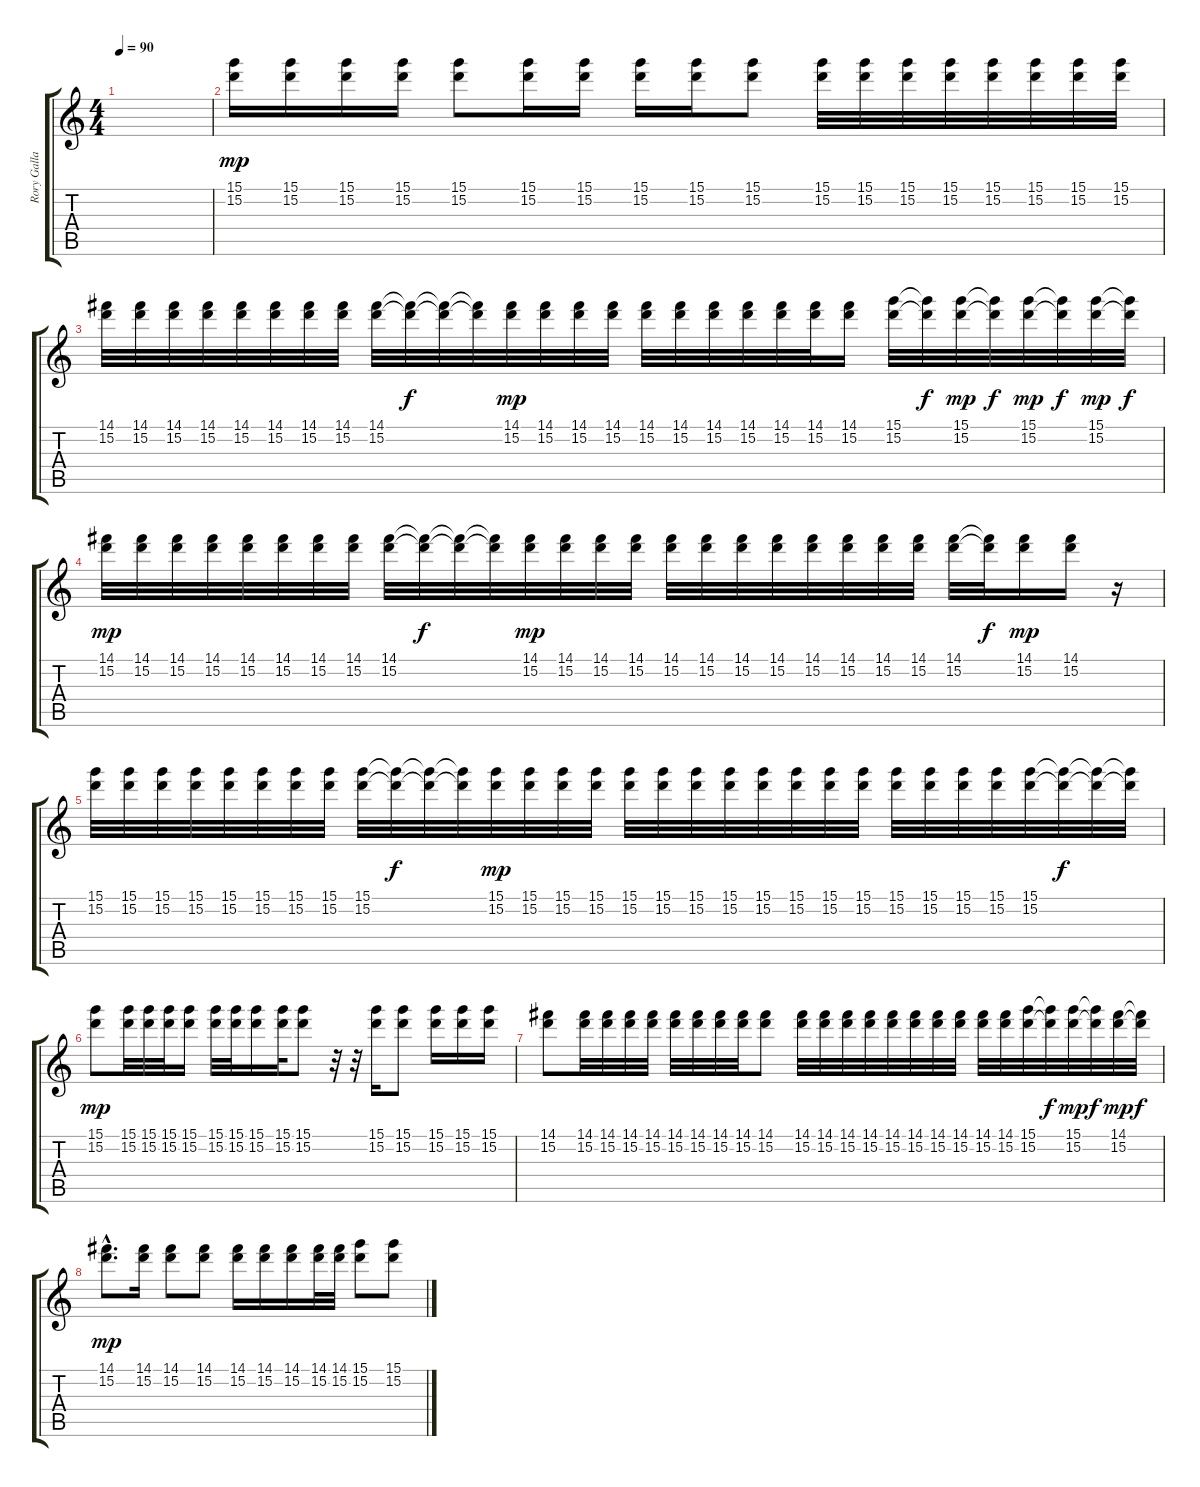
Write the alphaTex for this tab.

\track ("Rory Gallagher" "Rory Galla") {instrument acousticguitarsteel}
\staff {score tabs}
\tuning (E4 B3 G3 D3 A2 E2) {hide}
\ts (4 4)
\tempo 90
\clef g2
\ks c
|
(15.1 15.2).16{dy mp} (15.1 15.2).16 (15.1 15.2).16 (15.1 15.2).16 (15.1 15.2).8 (15.1 15.2).16 (15.1 15.2).16 (15.1 15.2).16 (15.1 15.2).16 (15.1 15.2).8 (15.1 15.2).32 (15.1 15.2).32 (15.1 15.2).32 (15.1 15.2).32 (15.1 15.2).32 (15.1 15.2).32 (15.1 15.2).32 (15.1 15.2).32 |
(14.1 15.2).32 (14.1 15.2).32 (14.1 15.2).32 (14.1 15.2).32 (14.1 15.2).32 (14.1 15.2).32 (14.1 15.2).32 (14.1 15.2).32 (14.1 15.2).32 (14.1{t} 15.2{t}).32{dy f} (14.1{t} 15.2{t}).32 (14.1{t} 15.2{t}).32 (14.1 15.2).32{dy mp} (14.1 15.2).32 (14.1 15.2).32 (14.1 15.2).32 (14.1 15.2).32 (14.1 15.2).32 (14.1 15.2).32 (14.1 15.2).32 (14.1 15.2).32 (14.1 15.2).32 (14.1 15.2).16 (15.1 15.2).32 (15.1{t} 15.2{t}).32{dy f} (15.1 15.2).32{dy mp} (15.1{t} 15.2{t}).32{dy f} (15.1 15.2).32{dy mp} (15.1{t} 15.2{t}).32{dy f} (15.1 15.2).32{dy mp} (15.1{t} 15.2{t}).32{dy f} |
(14.1 15.2).32{dy mp} (14.1 15.2).32 (14.1 15.2).32 (14.1 15.2).32 (14.1 15.2).32 (14.1 15.2).32 (14.1 15.2).32 (14.1 15.2).32 (14.1 15.2).32 (14.1{t} 15.2{t}).32{dy f} (14.1{t} 15.2{t}).32 (14.1{t} 15.2{t}).32 (14.1 15.2).32{dy mp} (14.1 15.2).32 (14.1 15.2).32 (14.1 15.2).32 (14.1 15.2).32 (14.1 15.2).32 (14.1 15.2).32 (14.1 15.2).32 (14.1 15.2).32 (14.1 15.2).32 (14.1 15.2).32 (14.1 15.2).32 (14.1 15.2).32 (14.1{t} 15.2{t}).32{dy f} (14.1 15.2).16{dy mp} (14.1 15.2).16 r.16 |
(15.1 15.2).32 (15.1 15.2).32 (15.1 15.2).32 (15.1 15.2).32 (15.1 15.2).32 (15.1 15.2).32 (15.1 15.2).32 (15.1 15.2).32 (15.1 15.2).32 (15.1{t} 15.2{t}).32{dy f} (15.1{t} 15.2{t}).32 (15.1{t} 15.2{t}).32 (15.1 15.2).32{dy mp} (15.1 15.2).32 (15.1 15.2).32 (15.1 15.2).32 (15.1 15.2).32 (15.1 15.2).32 (15.1 15.2).32 (15.1 15.2).32 (15.1 15.2).32 (15.1 15.2).32 (15.1 15.2).32 (15.1 15.2).32 (15.1 15.2).32 (15.1 15.2).32 (15.1 15.2).32 (15.1 15.2).32 (15.1 15.2).32 (15.1{t} 15.2{t}).32{dy f} (15.1{t} 15.2{t}).32 (15.1{t} 15.2{t}).32 |
(15.1 15.2).8{dy mp} (15.1 15.2).32 (15.1 15.2).32 (15.1 15.2).32 (15.1 15.2).16 (15.1 15.2).32 (15.1 15.2).32 (15.1 15.2).16 (15.1 15.2).32 (15.1 15.2).8 r.32 r.32 (15.1 15.2).16 (15.1 15.2).8 (15.1 15.2).16 (15.1 15.2).16 (15.1 15.2).16 |
(14.1 15.2).8 (14.1 15.2).32 (14.1 15.2).32 (14.1 15.2).32 (14.1 15.2).32 (14.1 15.2).32 (14.1 15.2).32 (14.1 15.2).32 (14.1 15.2).32 (14.1 15.2).8 (14.1 15.2).32 (14.1 15.2).32 (14.1 15.2).32 (14.1 15.2).32 (14.1 15.2).32 (14.1 15.2).32 (14.1 15.2).32 (14.1 15.2).32 (14.1 15.2).32 (14.1 15.2).32 (15.1 15.2).32 (15.1{t} 15.2{t}).32{dy f} (15.1 15.2).32{dy mp} (15.1{t} 15.2{t}).32{dy f} (14.1 15.2).32{dy mp} (14.1{t} 15.2{t}).32{dy f} |
(14.1{hac} 15.2{hac}).8{d dy mp} (14.1 15.2).16 (14.1 15.2).8 (14.1 15.2).8 (14.1 15.2).16 (14.1 15.2).16 (14.1 15.2).16 (14.1 15.2).32 (14.1 15.2).32 (15.1 15.2).8 (15.1 15.2).8
